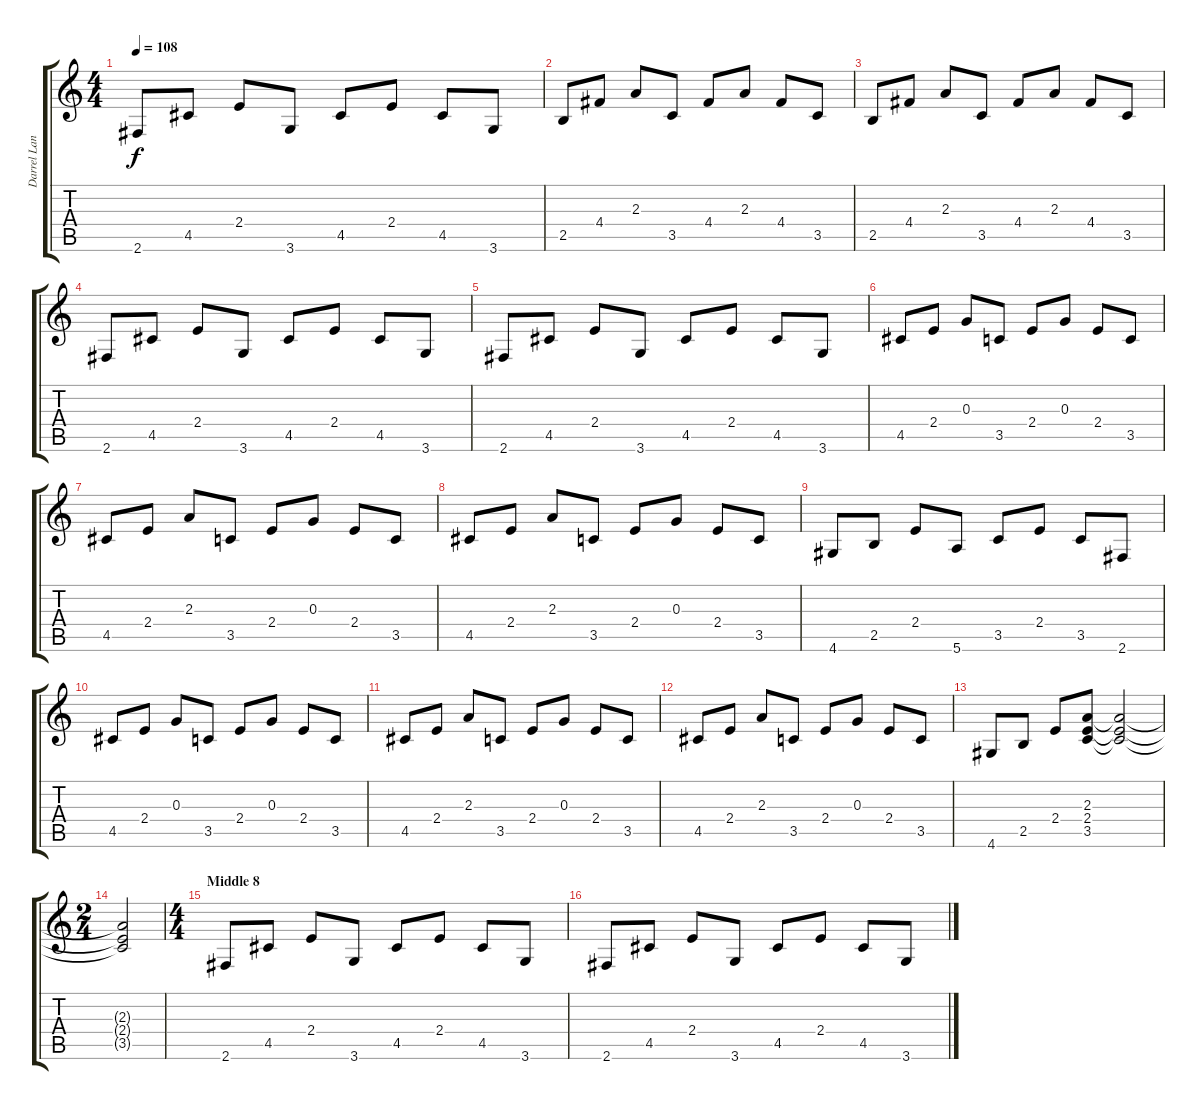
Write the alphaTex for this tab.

\track ("Darrel Lance Abbot" "Darrel Lan") {instrument acousticguitarsteel}
\staff {score tabs}
\tuning (E4 B3 G3 D3 A2 E2) {hide}
\ts (4 4)
\tempo 108
\clef g2
\ks c
2.6.8{dy f} 4.5.8 2.4.8 3.6.8 4.5.8 2.4.8 4.5.8 3.6.8 |
2.5.8 4.4.8 2.3.8 3.5.8 4.4.8 2.3.8 4.4.8 3.5.8 |
2.5.8 4.4.8 2.3.8 3.5.8 4.4.8 2.3.8 4.4.8 3.5.8 |
2.6.8 4.5.8 2.4.8 3.6.8 4.5.8 2.4.8 4.5.8 3.6.8 |
2.6.8 4.5.8 2.4.8 3.6.8 4.5.8 2.4.8 4.5.8 3.6.8 |
4.5.8 2.4.8 0.3.8 3.5.8 2.4.8 0.3.8 2.4.8 3.5.8 |
4.5.8 2.4.8 2.3.8 3.5.8 2.4.8 0.3.8 2.4.8 3.5.8 |
4.5.8 2.4.8 2.3.8 3.5.8 2.4.8 0.3.8 2.4.8 3.5.8 |
4.6.8 2.5.8 2.4.8 5.6.8 3.5.8 2.4.8 3.5.8 2.6.8 |
4.5.8 2.4.8 0.3.8 3.5.8 2.4.8 0.3.8 2.4.8 3.5.8 |
4.5.8 2.4.8 2.3.8 3.5.8 2.4.8 0.3.8 2.4.8 3.5.8 |
4.5.8 2.4.8 2.3.8 3.5.8 2.4.8 0.3.8 2.4.8 3.5.8 |
4.6.8 2.5.8 2.4.8 (2.3 2.4 3.5).8 (2.3{t} 2.4{t} 3.5{t}).2 |
\ts (2 4)
(2.3{t} 2.4{t} 3.5{t}).2 |
\ts (4 4)
\section ("" "Middle 8")
2.6.8 4.5.8 2.4.8 3.6.8 4.5.8 2.4.8 4.5.8 3.6.8 |
2.6.8 4.5.8 2.4.8 3.6.8 4.5.8 2.4.8 4.5.8 3.6.8
